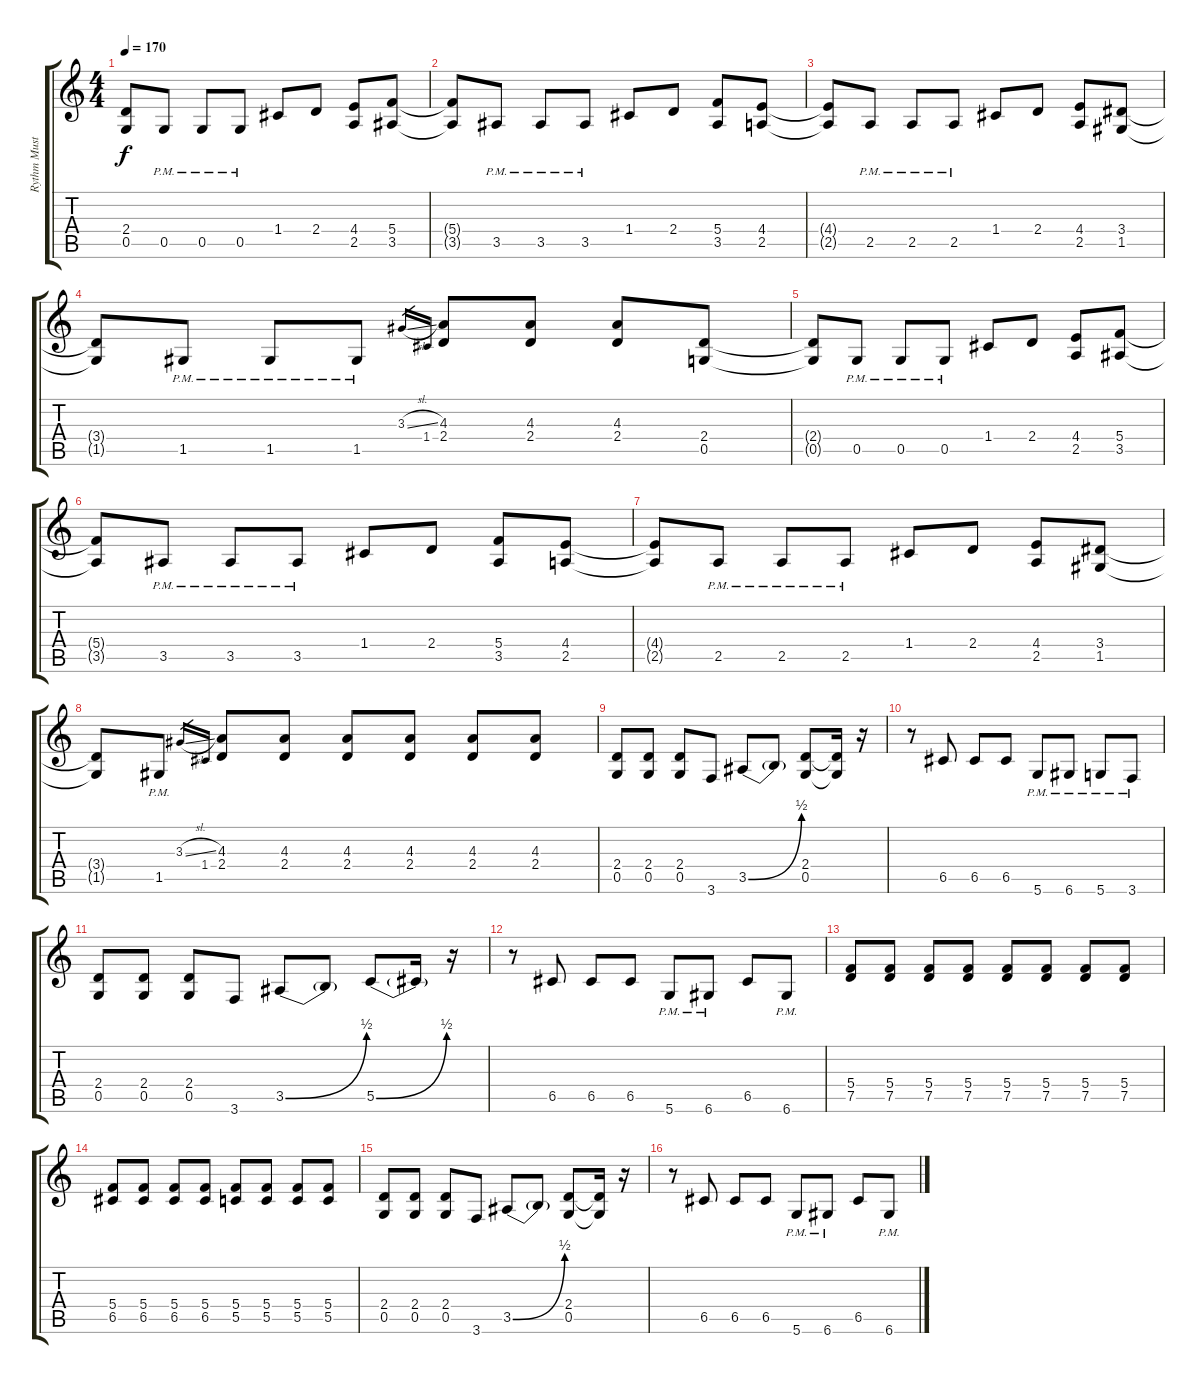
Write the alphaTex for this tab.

\track ("Rythm Mustaine" "Rythm Must") {instrument distortionguitar}
\staff {score tabs}
\tuning (D4 A3 F3 C3 G2 D2) {hide}
\ts (4 4)
\tempo 170
\clef g2
\ks c
(2.4{t} 0.5{t}).8{dy f} 0.5{pm}.8 0.5{pm}.8 0.5{pm}.8 1.4.8 2.4.8 (4.4 2.5).8 (5.4 3.5).8 |
(5.4{t} 3.5{t}).8 3.5{pm}.8 3.5{pm}.8 3.5{pm}.8 1.4.8 2.4.8 (5.4 3.5).8 (4.4 2.5).8 |
(4.4{t} 2.5{t}).8 2.5{pm}.8 2.5{pm}.8 2.5{pm}.8 1.4.8 2.4.8 (4.4 2.5).8 (3.4 1.5).8 |
(3.4{t} 1.5{t}).8 1.5{pm}.8 1.5{pm}.8 1.5{pm}.8 3.3{sl}.16{gr} 1.4.16{gr} (4.3 2.4).8 (4.3 2.4).8 (4.3 2.4).8 (2.4 0.5).8 |
(2.4{t} 0.5{t}).8 0.5{pm}.8 0.5{pm}.8 0.5{pm}.8 1.4.8 2.4.8 (4.4 2.5).8 (5.4 3.5).8 |
(5.4{t} 3.5{t}).8 3.5{pm}.8 3.5{pm}.8 3.5{pm}.8 1.4.8 2.4.8 (5.4 3.5).8 (4.4 2.5).8 |
(4.4{t} 2.5{t}).8 2.5{pm}.8 2.5{pm}.8 2.5{pm}.8 1.4.8 2.4.8 (4.4 2.5).8 (3.4 1.5).8 |
(3.4{t} 1.5{t}).8 1.5{pm}.8 3.3{sl}.16{gr} 1.4.16{gr} (4.3 2.4).8 (4.3 2.4).8 (4.3 2.4).8 (4.3 2.4).8 (4.3 2.4).8 (4.3 2.4).8 |
(2.4 0.5).8 (2.4 0.5).8 (2.4 0.5).8 3.6.8 3.5{be (bend 0 0 60 2)}.8 3.5{t}.8 (2.4 0.5).8 (2.4{t} 0.5{t}).16 r.16 |
r.8 6.5.8 6.5.8 6.5.8 5.6{pm}.8 6.6{pm}.8 5.6{pm}.8 3.6{pm}.8 |
(2.4 0.5).8 (2.4 0.5).8 (2.4 0.5).8 3.6.8 3.5{be (bend 0 0 60 2)}.8 3.5{t}.8 5.5{be (bend 0 0 60 2)}.8 5.5{t}.16 r.16 |
r.8 6.5.8 6.5.8 6.5.8 5.6{pm}.8 6.6{pm}.8 6.5.8 6.6{pm}.8 |
(5.4 7.5).8 (5.4 7.5).8 (5.4 7.5).8 (5.4 7.5).8 (5.4 7.5).8 (5.4 7.5).8 (5.4 7.5).8 (5.4 7.5).8 |
(5.4 6.5).8 (5.4 6.5).8 (5.4 6.5).8 (5.4 6.5).8 (5.4 5.5).8 (5.4 5.5).8 (5.4 5.5).8 (5.4 5.5).8 |
(2.4 0.5).8 (2.4 0.5).8 (2.4 0.5).8 3.6.8 3.5{be (bend 0 0 60 2)}.8 3.5{t}.8 (2.4 0.5).8 (2.4{t} 0.5{t}).16 r.16 |
r.8 6.5.8 6.5.8 6.5.8 5.6{pm}.8 6.6{pm}.8 6.5.8 6.6{pm}.8
